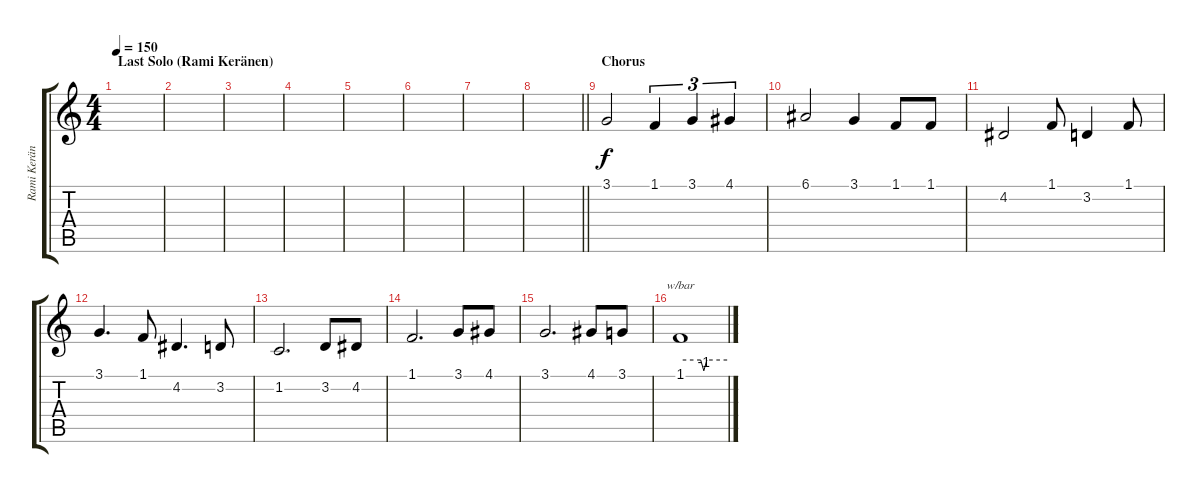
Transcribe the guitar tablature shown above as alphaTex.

\track ("Rami Keränen" "Rami Kerän") {instrument lead6voice}
\staff {score tabs}
\tuning (E4 B3 G3 D3 A2 E2) {hide}
\ts (4 4)
\section ("" "Last Solo (Rami Keränen)")
\tempo 150
\clef g2
\ks c
|
|
|
|
|
|
|
\barLineRight lightlight
|
\section ("" "Chorus")
3.1.2 1.1.4{tu (3 2)} 3.1.4{tu (3 2)} 4.1.4{tu (3 2)} |
6.1.2 3.1.4 1.1.8 1.1.8 |
4.2.2 1.1.8 3.2.4 1.1.8 |
3.1.4{d} 1.1.8 4.2.4{d} 3.2.8 |
1.2.2{d} 3.2.8 4.2.8 |
1.1.2{d} 3.1.8 4.1.8 |
3.1.2{d} 4.1.8 3.1.8 |
1.1.1{tbe (custom default 0 0 26 0 30 -4 34 0 60 0)}
